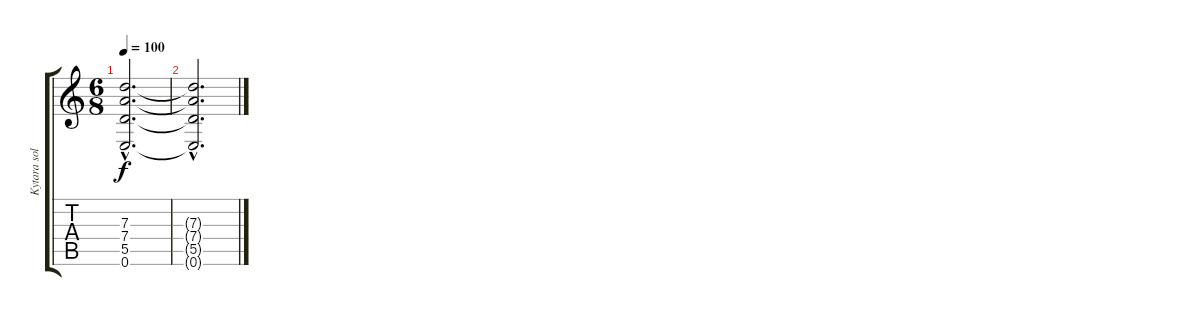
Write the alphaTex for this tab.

\track ("Kytara solo" "Kytara sol") {instrument overdrivenguitar}
\staff {score tabs}
\tuning (E4 B3 G3 D3 A2 E2) {hide}
\ts (6 8)
\tempo 100
\clef g2
\ks c
(7.3{hac t} 7.4{hac t} 5.5{hac t} 0.6{hac t}).2{d dy f} |
(7.3{hac t} 7.4{hac t} 5.5{hac t} 0.6{hac t}).2{d}
